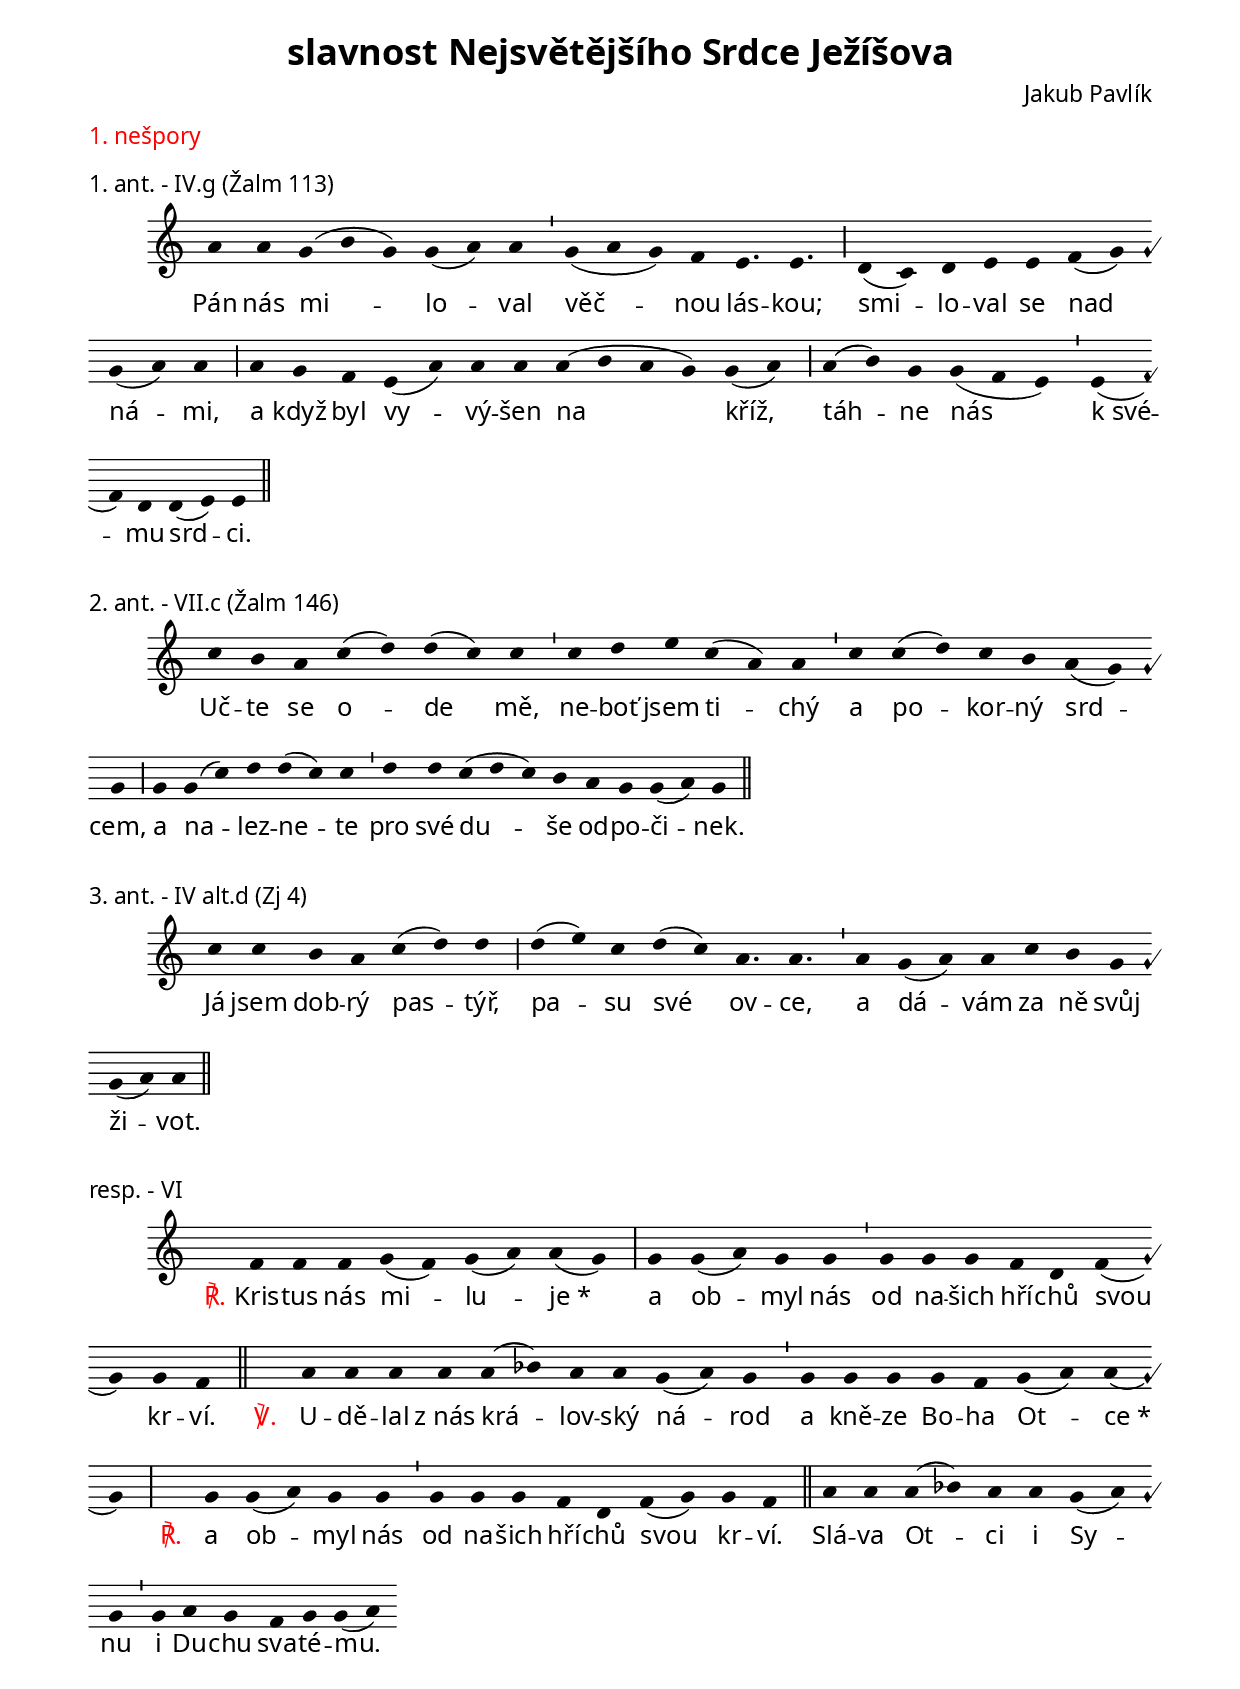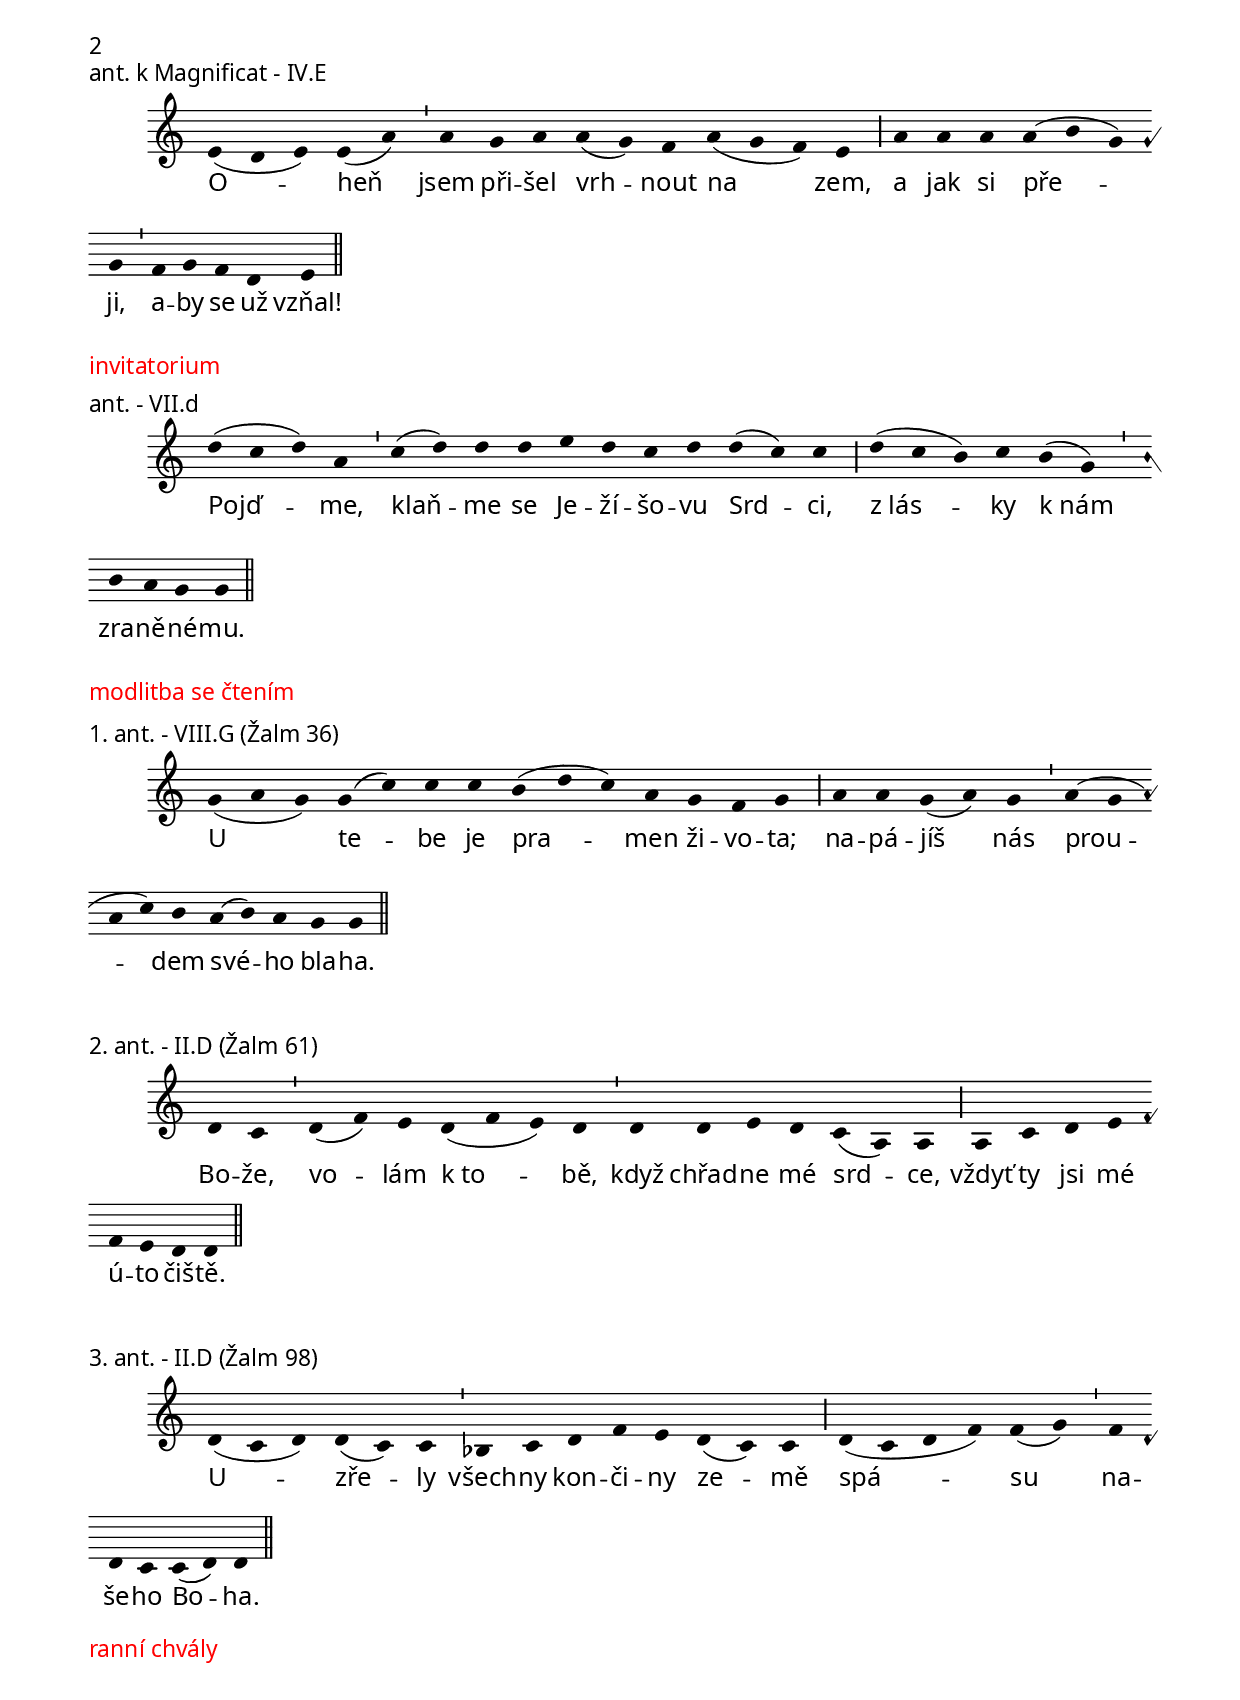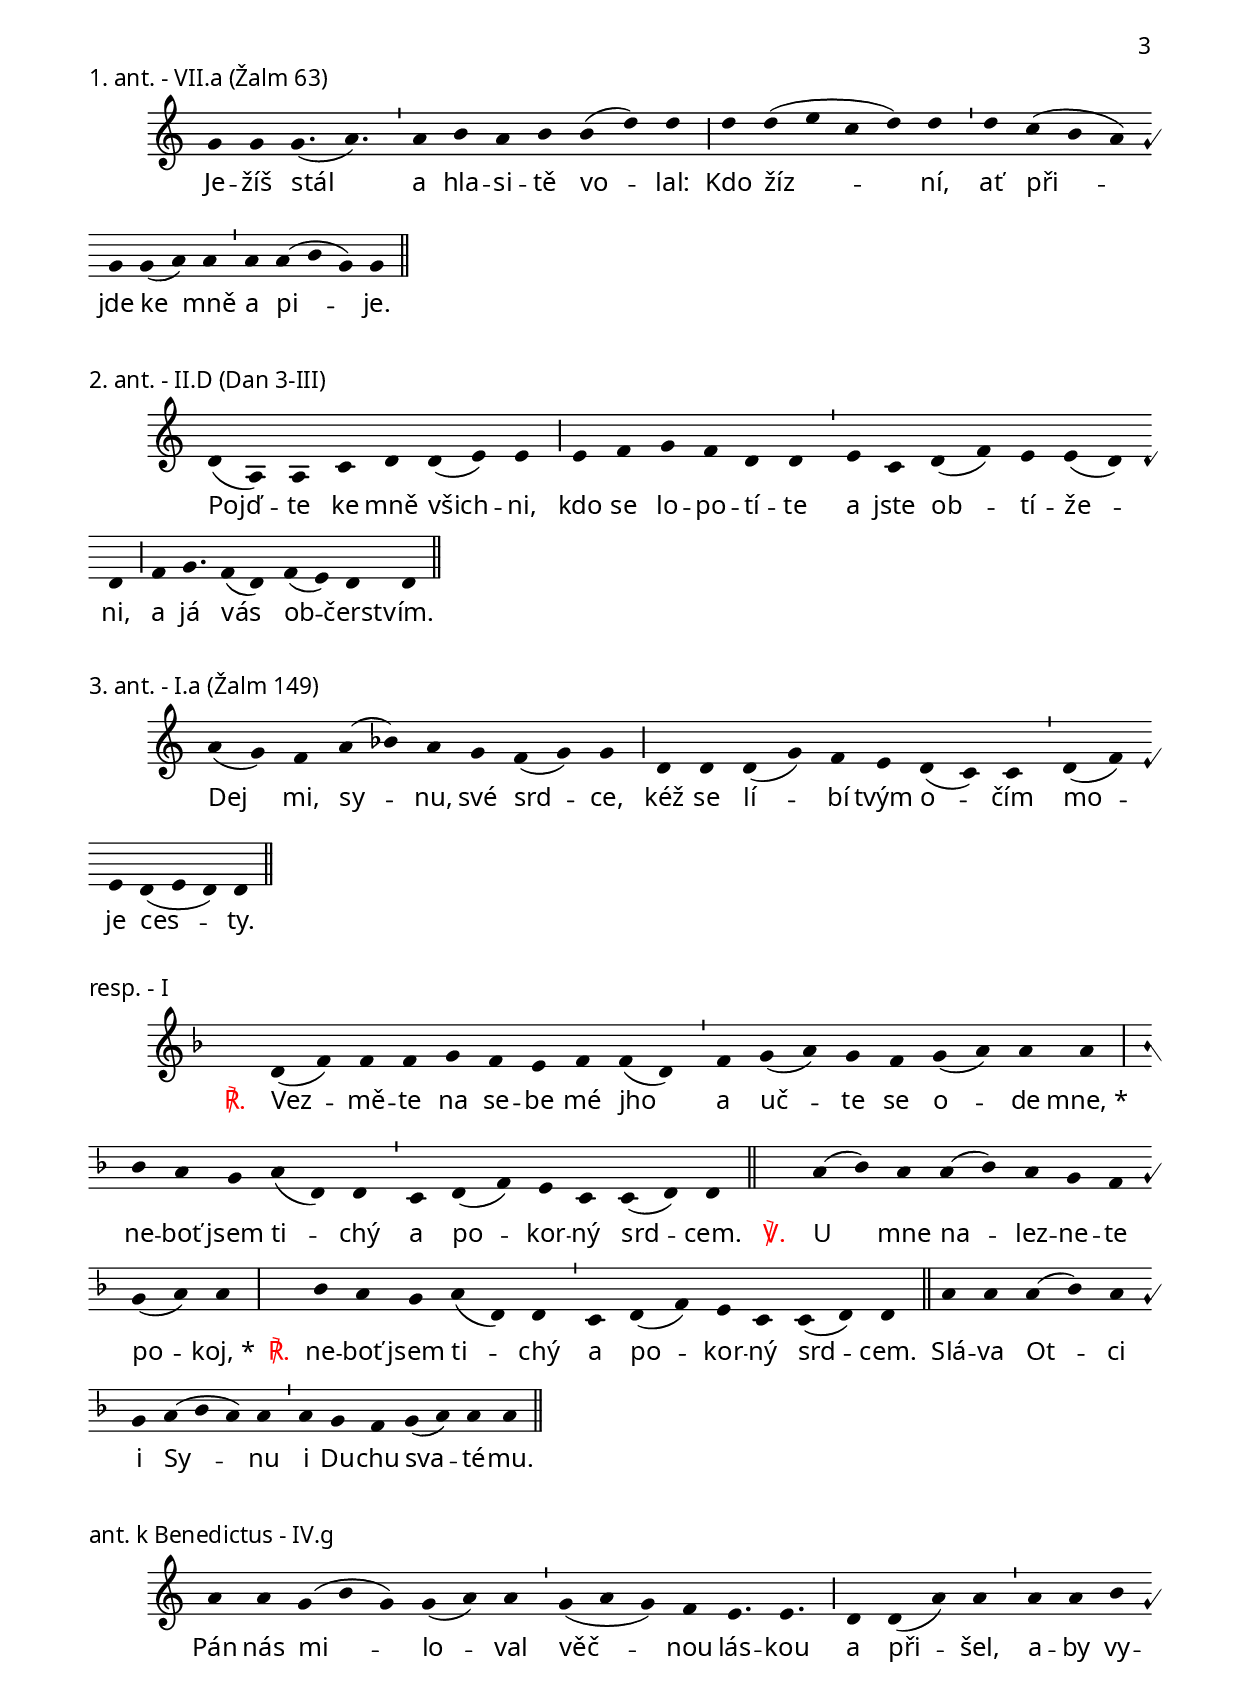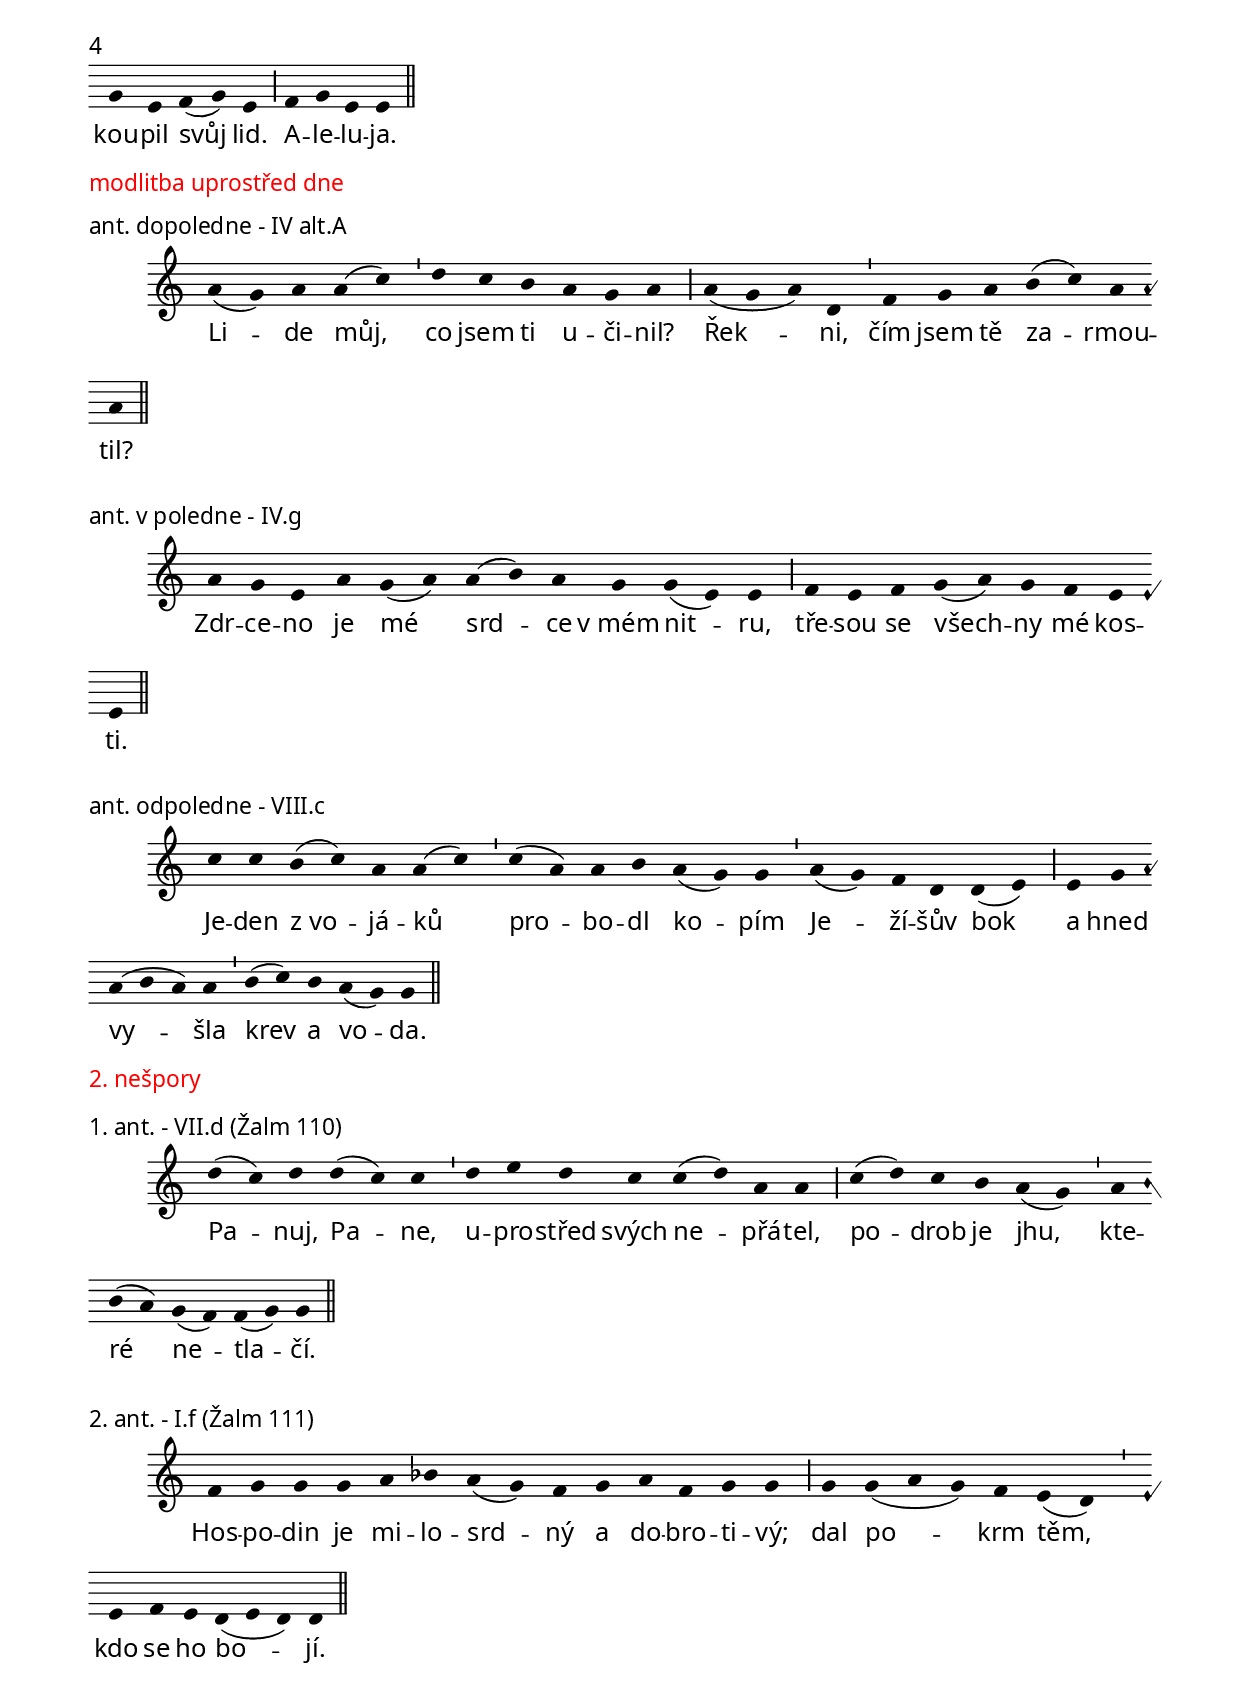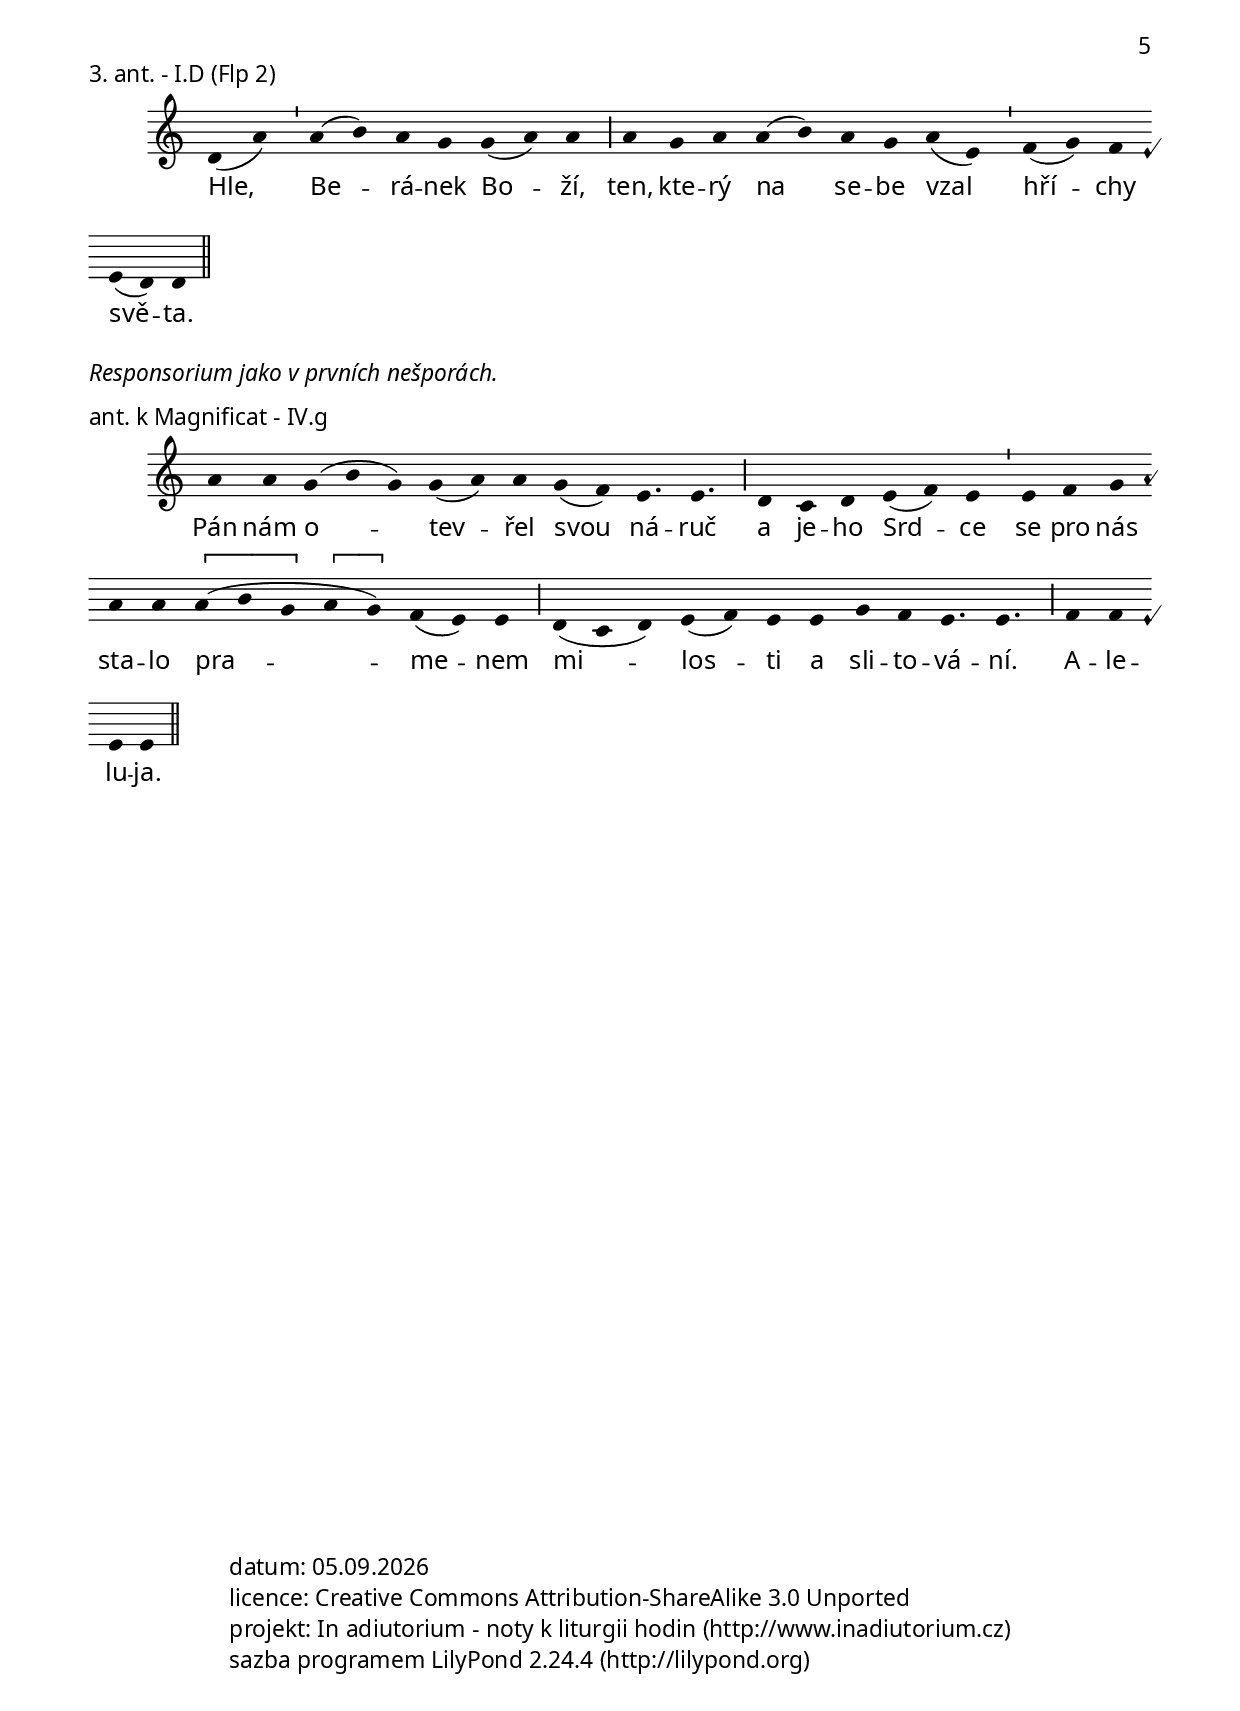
\version "2.14.2"

\header {
  title = "slavnost Nejsvětějšího Srdce Ježíšova"
  composer = "Jakub Pavlík"
}

\include "spolecne.ly"
\include "dilyresponsorii.ly"

\markup {\nadpisHodinka {"1. nešpory"}}

\score {
  \relative c'' {
    \choralniRezim
    a4 a g( b g) g( a) a \barMin g( a g) f e4. e \barMaior
    d4( c) d e e f( g) g( a) a \barMaior
    a g f e( a) a a a( b a g) g( a) \barMaior
    a( b) g g( f e) \barMin e( f) d d( e) e \barFinalis
  }
  \addlyrics {
    Pán nás mi -- lo -- val věč -- nou lás -- kou;
    smi -- lo -- val se nad ná -- mi,
    a když byl vy -- vý -- šen na kříž,
    táh -- ne nás k_své -- mu srd -- ci.
  }
  \header {
    quid = "1. ant."
    modus = "IV"
    differentia = "g"
    psalmus = "Žalm 113"
    id = "1ne-a1"
    fons = "první část: dnes, antifona k Benedictus"
    piece = \markup {\sestavTitulek}
  }
}

\score {
  \relative c'' {
    \choralniRezim
    c4 b a c( d) d( c) c \barMin
    c d e c( a) a \barMin c c( d) c b a( g) g \barMaior
    g g( c) d d( c) c \barMin d d c( d c) b a g g( a) g \barFinalis
  }
  \addlyrics {
    Uč -- te se o -- de mě,
    ne -- boť jsem ti -- chý a po -- kor -- ný srd -- cem,
    a na -- lez -- ne -- te pro své du -- še od -- po -- či -- nek.
  }
  \header {
    quid = "2. ant."
    modus = "VII"
    differentia = "c"
    psalmus = "Žalm 146"
    id = "1ne-a2"
    piece = \markup {\sestavTitulek}
  }
}

\score {
  \relative c'' {
    \choralniRezim
    c4 c b a c( d) d \barMaior
    d( e) c d( c) a4. a \barMin
    a4 g( a) a c b g g( a) a \barFinalis
  }
  \addlyrics {
    Já jsem dob -- rý pas -- týř,
    pa -- su své ov -- ce,
    a dá -- vám za ně svůj ži -- vot.
  }
  \header {
    quid = "3. ant."
    modus = "IV alt"
    differentia = "d"
    psalmus = "Zj 4"
    id = "1ne-a3"
    fons = "první část a motiv třetí části: Svatý týden, modlitba uprostřed dne, ant. v poledne"
    piece = \markup {\sestavTitulek}
  }
}

\score {
  \relative c' {
    \choralniRezim

    % R
    \neviditelna f
    f4 f f g( f) g( a) a( g) \barMax
    g g( a) g g \barMin g g g f d f( g) g f \barFinalis
    % V
    \neviditelna a
    a a a a a( bes) a a g( a) g \barMin g g g g f g( a) a( g) \barMax
    % R
    \neviditelna g
    g g( a) g g \barMin g g g f d f( g) g f \barFinalis
    % Slava
    \respVIdoxologie
  }
  \addlyrics {
    \Response Kris -- tus nás mi -- lu -- je_* a ob -- myl nás od na -- šich hří -- chů svou kr -- ví.
    \Verse U -- dě -- lal z_nás krá -- lov -- ský ná -- rod a kně -- ze Bo -- ha Ot -- ce_*
    \Response a ob -- myl nás od na -- šich hří -- chů svou kr -- ví.
    \textRespDoxologie
  }
  \header {
    quid = "resp."
    modus = "VI"
    fons = "responsoria ze žaltáře, pátek 1. týdne, nešp."
    fial = "responsoria.ly#1pa-ne"
    id = "1ne-resp"
    piece = \markup\sestavTitulekResp
  }
}

\score {
  \relative c' {
    \choralniRezim
    e4( d e) e( a) \barMin a g a a( g) f a( g f) e \barMaior
    a4 a a a( b g) g \barMin f g f d e \barFinalis
  }
  \addlyrics {
    O -- heň jsem při -- šel vrh -- nout na zem,
    a jak si pře -- ji, a -- by
    % už vzpla -- nul! % puvodni
    se už vzňal! % moje nahrazka
  }
  \header {
    quid = "ant. k Magnificat"
    modus = "IV"
    differentia = "E"
    psalmus = ""
    id = "1ne-amag"
    piece = \markup {\sestavTitulekBezZalmu}
  }
}

\markup {\nadpisHodinka {"invitatorium"}}

\score {
  \relative c'' {
    \choralniRezim
    d( c d) a \barMin c( d) d d e d c d d( c) c \barMaior
    d( c b) c b( g) \barMin b a g g \barFinalis
  }
  \addlyrics {
    Pojď -- me,
    klaň -- me se Je -- ží -- šo -- vu Srd -- ci,
    z_lás -- ky k_nám zra -- ně -- né -- mu.
  }
  \header {
    quid = "ant."
    modus = "VII"
    differentia = "d"
    psalmus = ""
    id = "invit"
    piece = \markup {\sestavTitulekBezZalmu}
  }
}

\markup {\nadpisHodinka {"modlitba se čtením"}}

\score {
  \relative c'' {
    \choralniRezim
    g4( a g) g( c) c c b( d c) a g f g \barMaior
    a a g( a) g \barMin a4( g a c) b a( b) a g g \barFinalis
  }
  \addlyrics {
    U te -- be je pra -- men ži -- vo -- ta;
    na -- pá -- jíš nás prou -- dem své -- ho bla -- ha.
  }
  \header {
    quid = "1. ant."
    modus = "VIII"
    differentia = "G"
    psalmus = "Žalm 36"
    id = "mc-a1"
    piece = \markup {\sestavTitulek}
  }
}

\score {
  \relative c' {
    \choralniRezim
    d4 c \barMin d( f) e d( f e) d \barMin
    d d e d c( a) a \barMaior
    a c d e f e d d \barFinalis
  }
  \addlyrics {
    Bo -- že, vo -- lám k_to -- bě,
    když chřad -- ne mé srd -- ce,
    vždyť ty jsi mé ú -- to -- čiš -- tě.
  }
  \header {
    quid = "2. ant."
    modus = "II"
    differentia = "D"
    psalmus = "Žalm 61"
    id = "mc-a2"
    piece = \markup {\sestavTitulek}
  }
}

\score {
  \relative c' {
    \choralniRezim
    d4( c d) d( c) c \barMin bes c d f e d( c) c \barMaior
    d( c d f) f( g) \barMin f d c c( d) d \barFinalis
  }
  \addlyrics {
    U -- zře -- ly všech -- ny kon -- či -- ny ze -- mě
    spá -- su na -- še -- ho Bo -- ha.
  }
  \header {
    quid = "3. ant."
    modus = "II"
    differentia = "D"
    psalmus = "Žalm 98"
    id = "mc-a3"
    piece = \markup {\sestavTitulek}
  }
}

\markup {\nadpisHodinka {"ranní chvály"}}

\score {
  \relative c'' {
    \choralniRezim
    g4 g g4.( a) \barMin a4 b a b b( d) d \barMaior
    d d( e c d) d \barMin d c( b a) g g( a) a \barMin a a( b g) g \barFinalis
  }
  \addlyrics {
    Je -- žíš stál a hla -- si -- tě vo -- lal:
    Kdo žíz -- ní, ať při -- jde ke mně a pi -- je.
  }
  \header {
    quid = "1. ant."
    modus = "VII"
    differentia = "a"
    psalmus = "Žalm 63"
    id = "rch-a1"
    piece = \markup {\sestavTitulek}
  }
}

\score {
  \relative c' {
    \choralniRezim
    d4( a) a c d d( e) e \barMaior
    e f g f d d \barMin e c d( f) e e( d) d \barMaior
    f g4. f4( d) f( e) d d \barFinalis
  }
  \addlyrics {
    Pojď -- te ke mně všich -- ni,
    kdo se lo -- po -- tí -- te a jste ob -- tí -- že -- ni,
    a já vás ob -- čerst -- vím.
  }
  \header {
    quid = "2. ant."
    modus = "II"
    differentia = "D"
    psalmus = "Dan 3-III"
    id = "rch-a2"
    piece = \markup {\sestavTitulek}
  }
}

\score {
  \relative c'' {
    \choralniRezim
    a4( g) f a( bes) a g f( g) g \barMaior
    d d d( g) f e d( c) c \barMin d( f) e d( e d) d \barFinalis
  }
  \addlyrics {
    Dej mi, sy -- nu, své srd -- ce,
    kéž se lí -- bí tvým o -- čím mo -- je ces -- ty.
  }
  \header {
    quid = "3. ant."
    modus = "I"
    differentia = "a"
    psalmus = "Žalm 149"
    id = "rch-a3"
    piece = \markup {\sestavTitulek}
  }
}

\score {
  \relative c' {
    \choralniRezim
    \key f \major
    % R
    \neviditelna d
    d4( f) f f g f e f f( d) \barMin
    f g( a) g f g( a) a a \barMax
    bes a g a( d,) d \barMin c d( f) e c c( d) d \barFinalis
    % V
    \neviditelna a
    a'( bes) a a( bes) a g f g( a) a \barMax
    % R
    \neviditelna a
    bes a g a( d,) d \barMin c d( f) e c c( d) d \barFinalis
    % Slava
    a'4 a a( bes) a g a( bes a) a \barMin a g f g( a) a a \barFinalis
  }
  \addlyrics {
    \Response Vez -- mě -- te na se -- be mé jho
    a uč -- te se o -- de mne,_*
    ne -- boť jsem ti -- chý a po -- kor -- ný srd -- cem.
    \Verse U mne na -- lez -- ne -- te po -- koj,_*
    \Response ne -- boť jsem ti -- chý a po -- kor -- ný srd -- cem.
    \textRespDoxologie
  }
  \header {
    quid = "resp."
    modus = "I"
    id = "rch-resp"
    piece = \markup {\sestavTitulekResp}
  }
}

\score {
  \relative c'' {
    \choralniRezim
    a4 a g( b g) g( a) a \barMin g( a g) f e4. e \barMaior
    d4 d( a') a \barMin a a b g e f( g) e \barMaior
    f g e e \barFinalis
  }
  \addlyrics {
    Pán nás mi -- lo -- val věč -- nou lás -- kou
    a při -- šel, a -- by vy -- kou -- pil svůj lid.
    A -- le -- lu -- ja.
  }
  \header {
    quid = "ant. k Benedictus"
    modus = "IV"
    differentia = "g"
    psalmus = ""
    id = "rch-aben"
    piece = \markup {\sestavTitulekBezZalmu}
  }
}

\markup {\nadpisHodinka {"modlitba uprostřed dne"}}

\score {
  \relative c'' {
    \choralniRezim
    a4( g) a a( c) \barMin d c b a g a \barMaior
    a( g a) d, \barMin f g a b( c) a a \barFinalis
  }
  \addlyrics {
    Li -- de můj, co jsem ti u -- či -- nil?
    Řek -- ni, čím jsem tě za -- rmou -- til?
  }
  \header {
    quid = "ant. dopoledne"
    modus = "IV alt"
    differentia = "A"
    psalmus = ""
    placet = "spíš II"
    id = "up-tercie"
    piece = \markup {\sestavTitulekBezZalmu}
  }
}

\score {
  \relative c'' {
    \choralniRezim
    a4 g e a g( a) a( b) a g g( e) e \barMaior
    f e f g( a) g f e e \barFinalis
  }
  \addlyrics {
    Zdr -- ce -- no je mé srd -- ce v_mém nit -- ru,
    tře -- sou se všech -- ny mé kos -- ti.
  }
  \header {
    quid = "ant. v poledne"
    modus = "IV"
    differentia = "g"
    psalmus = ""
    id = "up-sexta"
    piece = \markup {\sestavTitulekBezZalmu}
  }
}

\score {
  \relative c'' {
    \choralniRezim
    c4 c b( c) a a( c) \barMin
    c4( a) a b a( g) g \barMin a( g) f d d( e) \barMaior
    e g a( b a) a \barMin b( c) b a( g) g \barFinalis
  }
  \addlyrics {
    Je -- den z_vo -- já -- ků
    pro -- bo -- dl ko -- pím Je -- ží -- šův bok
    a hned vy -- šla krev a vo -- da.
  }
  \header {
    quid = "ant. odpoledne"
    modus = "VIII"
    differentia = "c"
    psalmus = ""
    id = "up-nona"
    piece = \markup {\sestavTitulekBezZalmu}
  }
}

\markup {\nadpisHodinka {"2. nešpory"}}

\score {
  \relative c'' {
    \choralniRezim
    d4( c) d d( c) c \barMin d e d c c( d) a a \barMaior
    c( d) c b a( g) \barMin a b( a) g( f) f( g) g \barFinalis
  }
  \addlyrics {
    Pa -- nuj, Pa -- ne, u -- pro -- střed svých ne -- přá -- tel,
    po -- drob je jhu, kte -- ré ne -- tla -- čí.
  }
  \header {
    quid = "1. ant."
    modus = "VII"
    differentia = "d"
    psalmus = "Žalm 110"
    id = "2ne-a1"
    piece = \markup {\sestavTitulek}
  }
}

\score {
  \relative c' {
    \choralniRezim
    f g g g a4 bes a( g) f g a f g g \barMaior
    g g( a g) f e( d) \barMin e f e d( e d) d \barFinalis
  }
  \addlyrics {
    Hos -- po -- din je mi -- lo -- srd -- ný a do -- bro -- ti -- vý;
    dal po -- krm těm, kdo se ho bo -- jí.
  }
  \header {
    quid = "2. ant."
    modus = "I"
    differentia = "f"
    psalmus = "Žalm 111"
    fons = "Těla a Krve Páně, 1. nešp., 1. ant.: první třetina doslovně+třetí třetina upravená."
    fial = "mezidobi_telaakrvepane.ly#1ne-a1?casti"
    id = "2ne-a2"
    piece = \markup {\sestavTitulek}
  }
}

\score {
  \relative c' {
    \choralniRezim
    d4( a') \barMin a( b) a g g( a) a \barMaior
    a g a a( b) a g a( e) \barMin f( g) f e( d) d \barFinalis
  }
  \addlyrics {
    Hle, Be -- rá -- nek Bo -- ží,
    ten, kte -- rý na se -- be vzal hří -- chy svě -- ta.
  }
  \header {
    quid = "3. ant."
    modus = "I"
    differentia = "D"
    psalmus = "Flp 2"
    id = "2ne-a3"
    piece = \markup {\sestavTitulek}
  }
}

\markup\italic{Responsorium jako v prvních nešporách.}

\score {
  \relative c'' {
    \choralniRezim
    a4 a g( b g) g( a) a g( f) e4. e \barMaior
    d4 c d e( f) e \barMin e f g a a \[ a( b g \] \[ a g) \] f( e) e \barMaior
    d( c d) e( f) e e g f e4. e \barMaior
    f4 f e e \barFinalis
  }
  \addlyrics {
    Pán nám o -- tev -- řel svou ná -- ruč
    a je -- ho Srd -- ce se pro nás sta -- lo pra -- me -- nem
    mi -- los -- ti a sli -- to -- vá -- ní.
    A -- le -- lu -- ja.
  }
  \header {
    quid = "ant. k Magnificat"
    modus = "IV"
    differentia = "g"
    psalmus = ""
    id = "2ne-amag"
    piece = \markup {\sestavTitulekBezZalmu}
  }
}